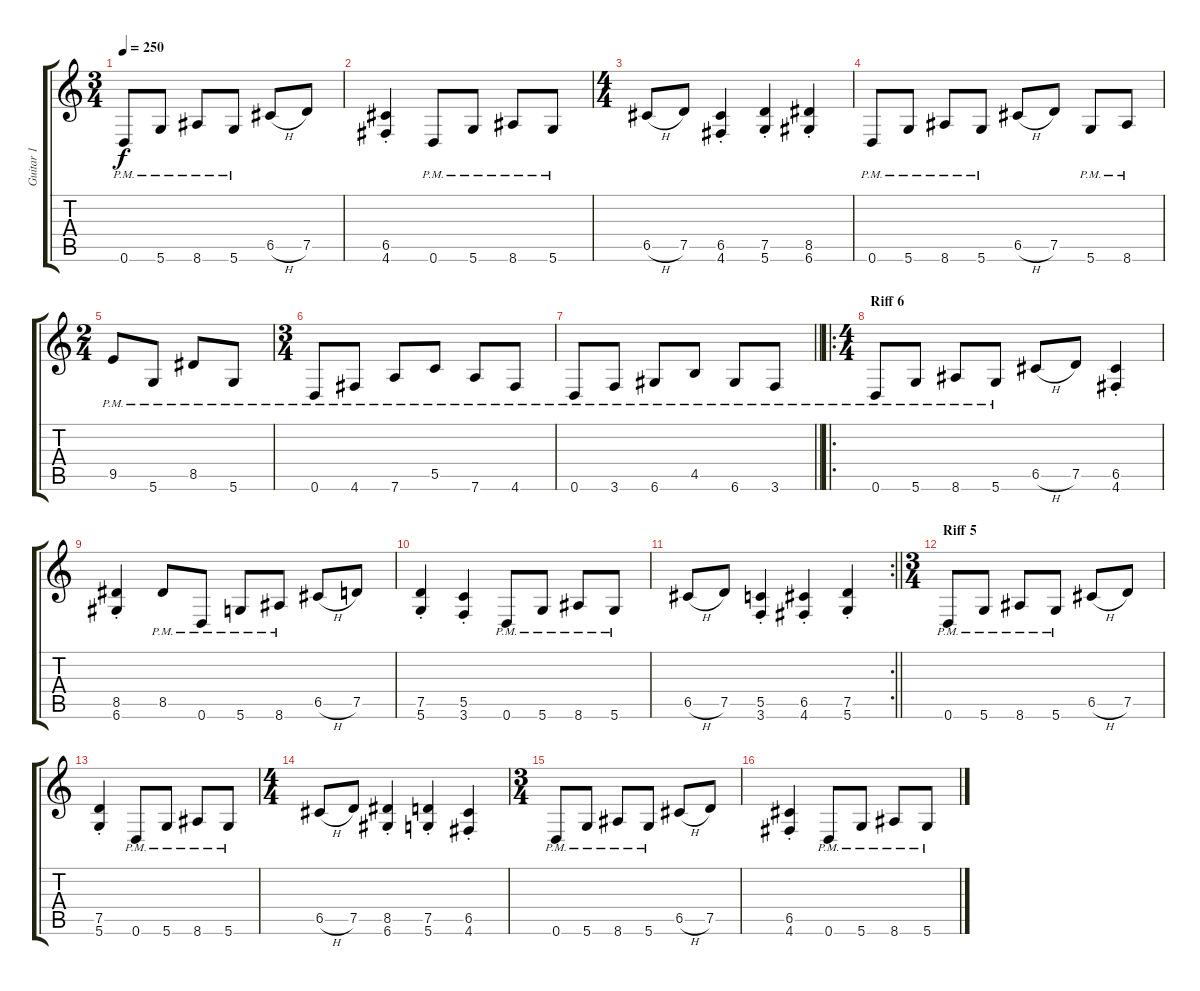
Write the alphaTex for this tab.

\track ("Guitar 1" "Guitar 1") {instrument distortionguitar}
\staff {score tabs}
\tuning (D4 A3 F3 C3 G2 D2) {hide}
\ts (3 4)
\tempo 250
\clef g2
\ks c
0.6{pm}.8{dy f} 5.6{pm}.8 8.6{pm}.8 5.6{pm}.8 6.5{h}.8 7.5.8 |
(6.5{st} 4.6{st}).4 0.6{pm}.8 5.6{pm}.8 8.6{pm}.8 5.6{pm}.8 |
\ts (4 4)
6.5{h}.8 7.5.8 (6.5{st} 4.6{st}).4 (7.5{st} 5.6{st}).4 (8.5{st} 6.6{st}).4 |
0.6{pm}.8 5.6{pm}.8 8.6{pm}.8 5.6{pm}.8 6.5{h}.8 7.5.8 5.6{pm}.8 8.6{pm}.8 |
\ts (2 4)
9.5{pm}.8 5.6{pm}.8 8.5{pm}.8 5.6{pm}.8 |
\ts (3 4)
0.6{pm}.8 4.6{pm}.8 7.6{pm}.8 5.5{pm}.8 7.6{pm}.8 4.6{pm}.8 |
\barLineRight lightlight
0.6{pm}.8 3.6{pm}.8 6.6{pm}.8 4.5{pm}.8 6.6{pm}.8 3.6{pm}.8 |
\ro
\ts (4 4)
\section ("" "Riff 6")
0.6{pm}.8 5.6{pm}.8 8.6{pm}.8 5.6{pm}.8 6.5{h}.8 7.5.8 (6.5{st} 4.6{st}).4 |
(8.5{st} 6.6{st}).4 8.5{pm}.8 0.6{pm}.8 5.6{pm}.8 8.6{pm}.8 6.5{h}.8 7.5.8 |
(7.5{st} 5.6{st}).4 (5.5{st} 3.6{st}).4 0.6{pm}.8 5.6{pm}.8 8.6{pm}.8 5.6{pm}.8 |
\rc 2
\barLineRight lightlight
6.5{h}.8 7.5.8 (5.5{st} 3.6{st}).4 (6.5{st} 4.6{st}).4 (7.5{st} 5.6{st}).4 |
\ts (3 4)
\section ("" "Riff 5")
0.6{pm}.8 5.6{pm}.8 8.6{pm}.8 5.6{pm}.8 6.5{h}.8 7.5.8 |
(7.5{st} 5.6{st}).4 0.6{pm}.8 5.6{pm}.8 8.6{pm}.8 5.6{pm}.8 |
\ts (4 4)
6.5{h}.8 7.5.8 (8.5{st} 6.6{st}).4 (7.5{st} 5.6{st}).4 (6.5{st} 4.6{st}).4 |
\ts (3 4)
0.6{pm}.8 5.6{pm}.8 8.6{pm}.8 5.6{pm}.8 6.5{h}.8 7.5.8 |
(6.5{st} 4.6{st}).4 0.6{pm}.8 5.6{pm}.8 8.6{pm}.8 5.6{pm}.8
